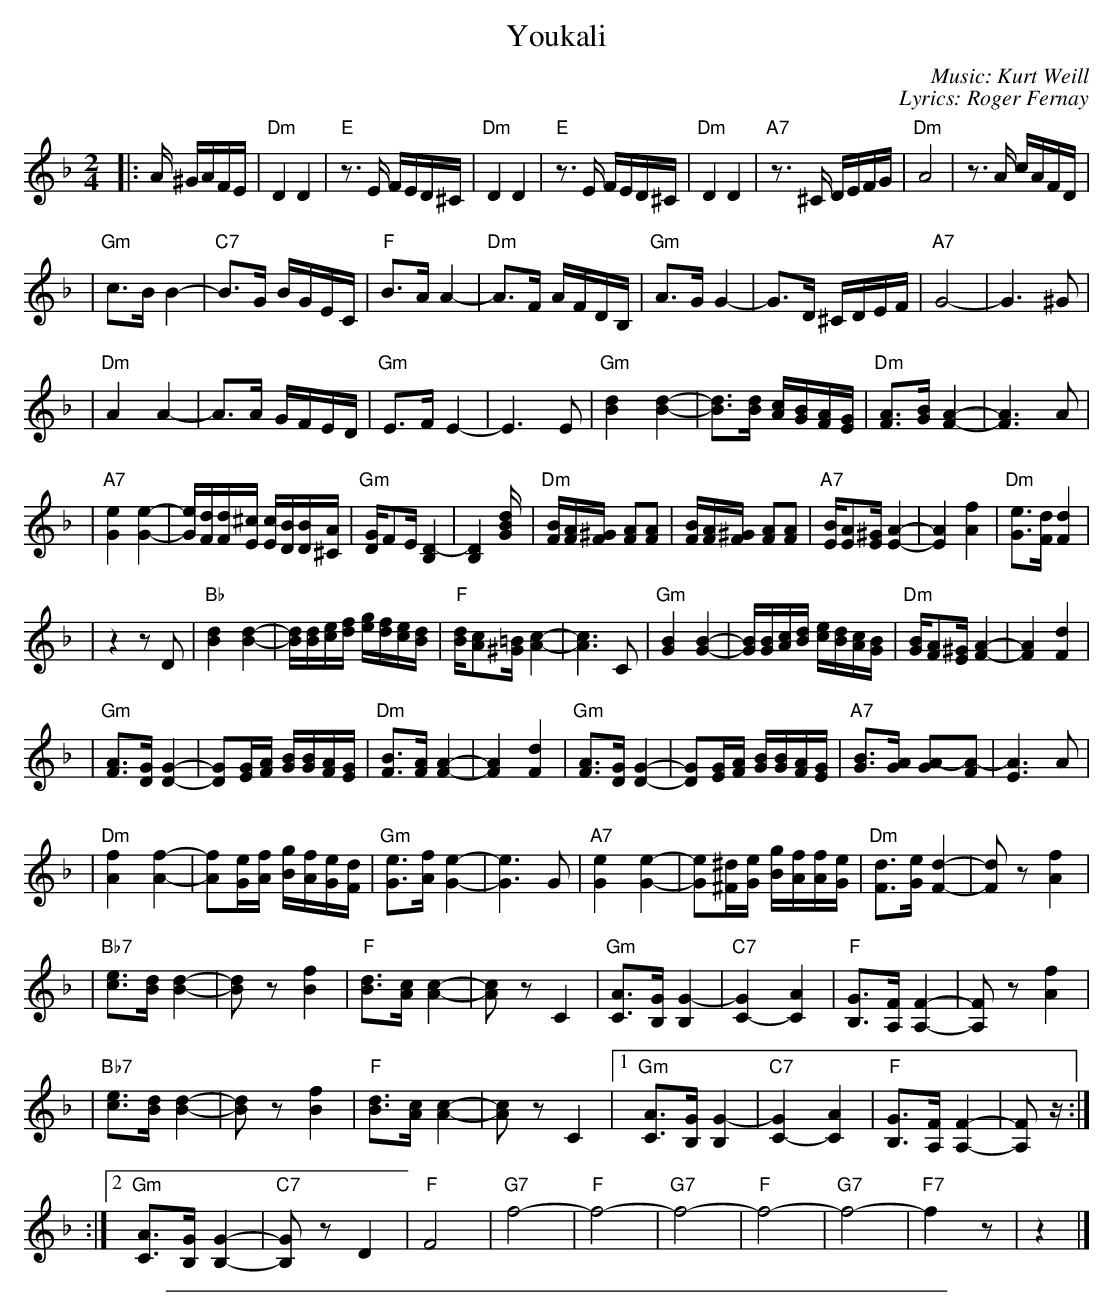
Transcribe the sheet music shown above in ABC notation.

X:1
T: Youkali
C: Music: Kurt Weill
C: Lyrics: Roger Fernay
M: 2/4
L: 1/16
K: Dm
|: A ^GAFE \
| "Dm"D4 D4 | "E"z3E FED^C | "Dm"D4 D4 | "E"z3E FED^C \
| "Dm"D4 D4 | "A7"z3^C DEFG | "Dm"A8 | z3 A cAFD |
| "Gm"c3B B4- | "C7"B3G BGEC | "F"B3A A4- | "Dm"A3F AFDB, \
| "Gm"A3G G4- | G3D ^CDEF | "A7"G8- | G6 ^G2 |
| "Dm"A4 A4- | A3A GFED | "Gm"E3F E4- | E6 E2 \
| "Gm"[d4B4] [d4-B4-] | [d3B3][dB] [cA][BG][AF][GE] | "Dm"[A3F3][BG] [A4-F4-] | [A6F6] A2 |
| "A7"[e4G4] [e4-G4-] | [eG][dF][dF][^cE] [cE][BD][BD][A^C] | "Gm"[GD]F2E [D4-B,4] | [D4B,4] [d4BG4] \
| "Dm"[BF][A2F][^GF] [A2F2][A2F2] | [BF][A2F][^GF] [A2F2][A2F2] \
| "A7"[BE][A2E2][^GE] [A4-E4-] | [A4E4] [f4A4] | "Dm"[e3G3][dF] [d4F4] |
| z4 z2D2 | "Bb"[d4B4] [d4-B4-] | [dB][dB][ec][fd] [ge][fd][ec][dB] | "F"[dB][c2A2][=B^G] [c4-A4-] | [c6A6] C2 \
| "Gm"[B4G4] [B4-G4-] | [BG][BG][cA][dB] [ec][dB][cA][BG] | "Dm"[BG][A2F2][^GE] [A4-F4-] | [A4F4] [d4F4] |
| "Gm"[A3F3][GD] [G4-D4-] | [G2D2][GE][AF] [BG][BG][AF][GE] | "Dm"[B3F3][AF] [A4-F4-] | [A4F4] [d4F4] \
| "Gm"[A3F3][GD] [G4-D4-] | [G2D2][GE][AF] [BG][BG][AF][GE] | "A7"[B3G3][AG] [A2-G2][A2-F2] | [A6E6] A2 |
| "Dm"[f4A4] [f4-A4-] | [f2A2][eG][fA]  [gB][fA][eG][dF] | "Gm"[e3G3][fA] [e4-G4-] | [e6G6] G2 \
| "A7"[e4G4] [e4-G4-] | [e2G2][^d^F][eG] [gB][fA][fA][eG] | "Dm"[d3F3][eG] [d4-F4-] | [d2F2]z2 [f4A4] |
| "Bb7"[e3c3][dB] [d4-B4-] | [d2B2]z2 [f4B4] | "F"[d3B3][cA] [c4-A4-] | [c2A2]z2 C4 \
| "Gm"[A3C3][GB,] [G4-B,4] | "C7"[G4C4-] [A4C4] | "F"[G3B,3][FA,] [F4-A,4-] | [F2A,2]z2 [f4A4] |
| "Bb7"[e3c3][dB] [d4-B4-] | [d2B2]z2 [f4B4] | "F"[d3B3][cA] [c4-A4-] | [c2A2]z2 C4 \
|1 "Gm"[A3C3][GB,] [G4-B,4] | "C7"[G4C4-] [A4C4] | "F"[G3B,3][FA,] [F4-A,4-] | [F2A,2]z :|
:|2"Gm"[A3C3][GB,] [G4-B,4-] | "C7"[G2B,4]z2 D4 | "F"F8- | "G7"f8- \
| "F"f8- | "G7"f8- | "F"f8- | "G7"f8- | "F7"f4 z2 | z4 |]
